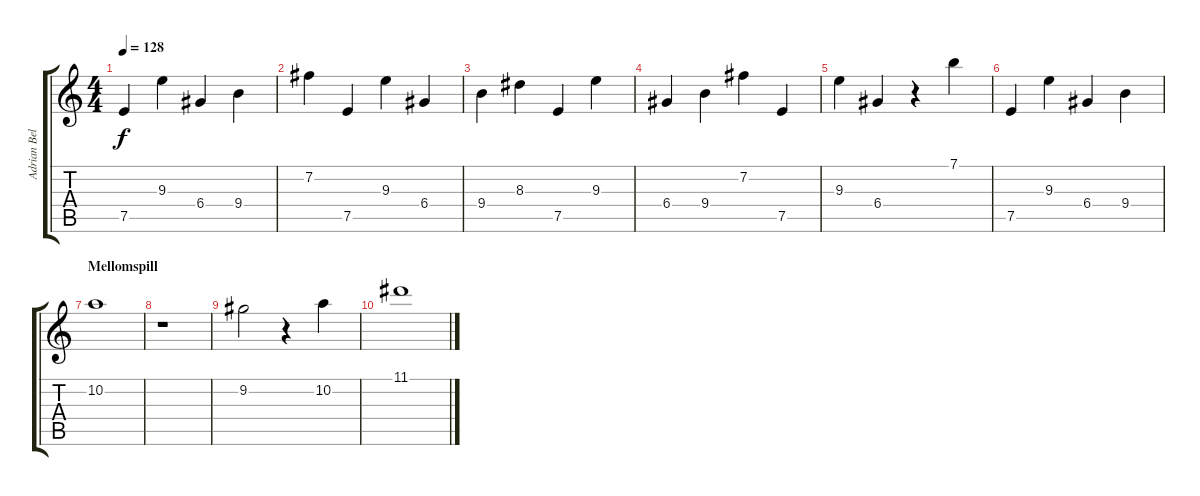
\track ("Adrian Belew" "Adrian Bel") {instrument electricguitarclean}
\staff {score tabs}
\tuning (E4 B3 G3 D3 A2 E2) {hide}
\ts (4 4)
\tempo 128
\clef g2
\ks c
7.5.4{dy f} 9.3.4 6.4.4 9.4.4 |
7.2.4 7.5.4 9.3.4 6.4.4 |
9.4.4 8.3.4 7.5.4 9.3.4 |
6.4.4 9.4.4 7.2.4 7.5.4 |
9.3.4 6.4.4 r.4 7.1.4 |
7.5.4 9.3.4 6.4.4 9.4.4 |
\section ("" "Mellomspill")
10.2.1 |
r.1 |
9.2.2 r.4 10.2.4 |
11.1.1
